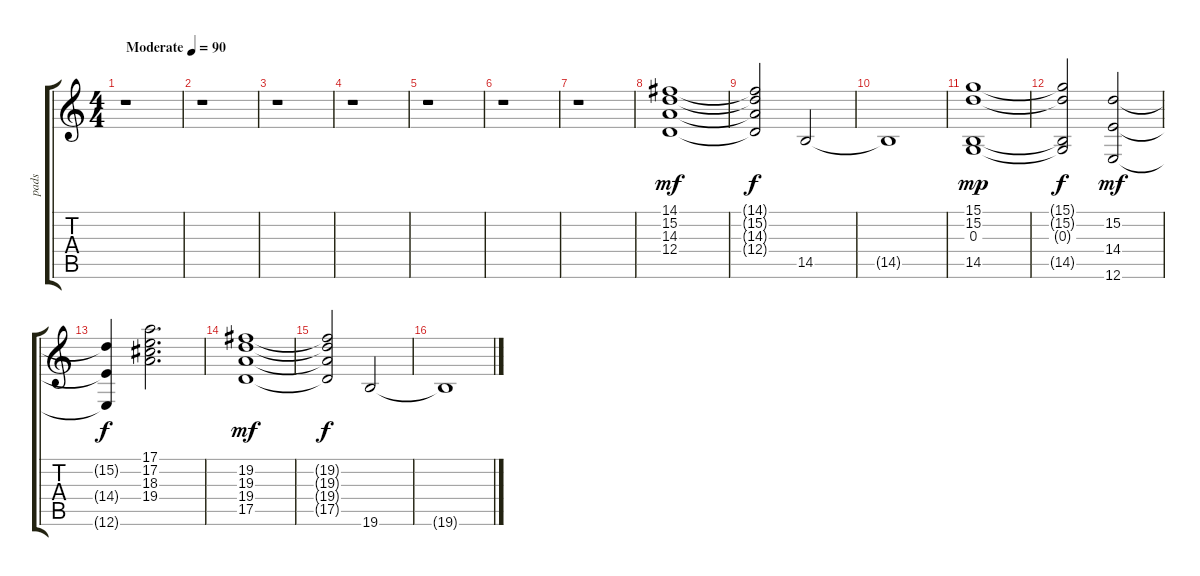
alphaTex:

\track ("pads" "pads") {instrument stringensemble1}
\staff {score tabs}
\tuning (E4 B3 G3 D3 A2 E2) {hide}
\ts (4 4)
\tempo (90 "Moderate")
\clef g2
\ks c
r.1{dy mf instrument stringensemble1} |
r.1 |
r.1 |
r.1 |
r.1 |
r.1 |
r.1 |
(14.1 15.2 14.3 12.4).1 |
(14.1{t} 15.2{t} 14.3{t} 12.4{t}).2{dy f} 14.5.2 |
14.5{t}.1 |
(15.1 15.2 0.3 14.5).1{dy mp} |
(15.1{t} 15.2{t} 0.3{t} 14.5{t}).2{dy f} (15.2 14.4 12.6).2{dy mf} |
(15.2{t} 14.4{t} 12.6{t}).4{dy f} (17.1 17.2 18.3 19.4).2{d} |
(19.2 19.3 19.4 17.5).1{dy mf} |
(19.2{t} 19.3{t} 19.4{t} 17.5{t}).2{dy f} 19.6.2 |
19.6{t}.1
